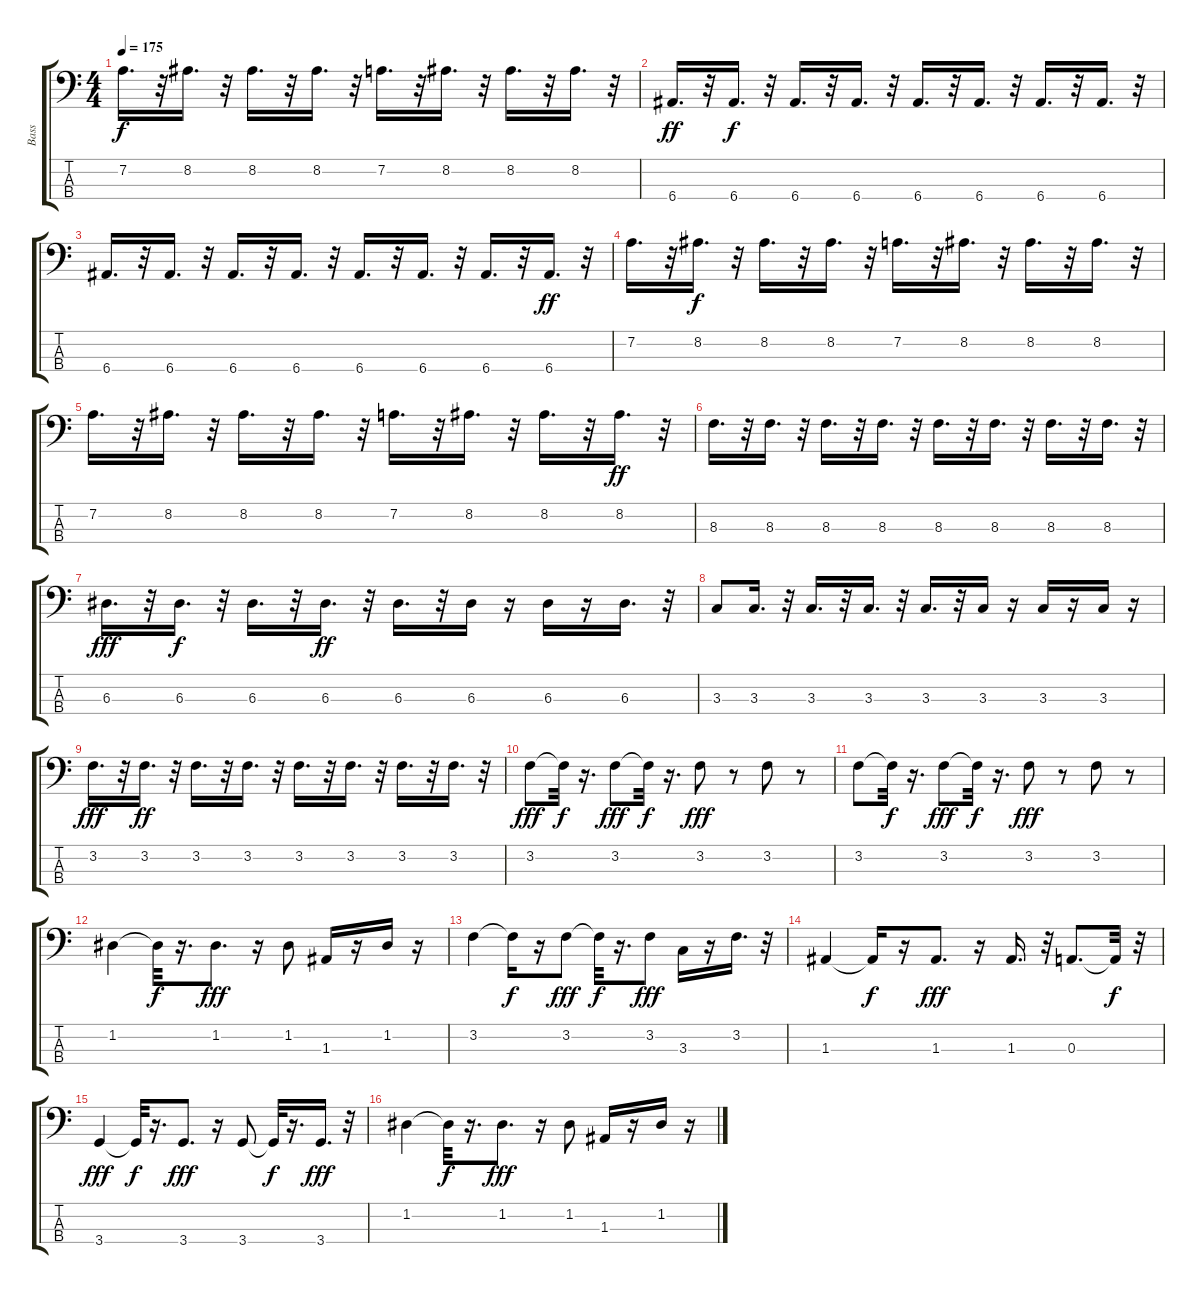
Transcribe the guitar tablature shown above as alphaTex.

\track ("Bass" "Bass") {instrument electricbasspick}
\staff {score tabs}
\tuning (G2 D2 A1 E1) {hide}
\ts (4 4)
\tempo 175
\clef f4
\ks c
7.2.16{d dy f} r.32 8.2.16{d} r.32 8.2.16{d} r.32 8.2.16{d} r.32 7.2.16{d} r.32 8.2.16{d} r.32 8.2.16{d} r.32 8.2.16{d} r.32 |
6.4.16{d dy ff} r.32 6.4.16{d dy f} r.32 6.4.16{d} r.32 6.4.16{d} r.32 6.4.16{d} r.32 6.4.16{d} r.32 6.4.16{d} r.32 6.4.16{d} r.32 |
6.4.16{d} r.32 6.4.16{d} r.32 6.4.16{d} r.32 6.4.16{d} r.32 6.4.16{d} r.32 6.4.16{d} r.32 6.4.16{d} r.32 6.4.16{d dy ff} r.32 |
7.2.16{d} r.32 8.2.16{d dy f} r.32 8.2.16{d} r.32 8.2.16{d} r.32 7.2.16{d} r.32 8.2.16{d} r.32 8.2.16{d} r.32 8.2.16{d} r.32 |
7.2.16{d} r.32 8.2.16{d} r.32 8.2.16{d} r.32 8.2.16{d} r.32 7.2.16{d} r.32 8.2.16{d} r.32 8.2.16{d} r.32 8.2.16{d dy ff} r.32 |
8.3.16{d} r.32 8.3.16{d} r.32 8.3.16{d} r.32 8.3.16{d} r.32 8.3.16{d} r.32 8.3.16{d} r.32 8.3.16{d} r.32 8.3.16{d} r.32 |
6.3.16{d dy fff} r.32 6.3.16{d dy f} r.32 6.3.16{d} r.32 6.3.16{d dy ff} r.32 6.3.16{d} r.32 6.3.16 r.16 6.3.16 r.16 6.3.16{d} r.32 |
3.3.8 3.3.16{d} r.32 3.3.16{d} r.32 3.3.16{d} r.32 3.3.16{d} r.32 3.3.16 r.16 3.3.16 r.16 3.3.16 r.16 |
3.2.16{d dy fff} r.32 3.2.16{d dy ff} r.32 3.2.16{d} r.32 3.2.16{d} r.32 3.2.16{d} r.32 3.2.16{d} r.32 3.2.16{d} r.32 3.2.16{d} r.32 |
3.2.8{dy fff} 3.2{t}.32{dy f} r.16{d} 3.2.8{dy fff} 3.2{t}.32{dy f} r.16{d} 3.2.8{dy fff} r.8 3.2.8 r.8 |
3.2.8 3.2{t}.32{dy f} r.16{d} 3.2.8{dy fff} 3.2{t}.32{dy f} r.16{d} 3.2.8{dy fff} r.8 3.2.8 r.8 |
1.2.4 1.2{t}.32{dy f} r.16{d} 1.2.8{d dy fff} r.16 1.2.8 1.3.16 r.16 1.2.16 r.16 |
3.2.4 3.2{t}.16{dy f} r.16 3.2.8{dy fff} 3.2{t}.32{dy f} r.16{d} 3.2.8{dy fff} 3.3.16 r.16 3.2.16{d} r.32 |
1.3.4 1.3{t}.16{dy f} r.16 1.3.8{d dy fff} r.16 1.3.16{d} r.32 0.3.8{d} 0.3{t}.32{dy f} r.32 |
3.4.4{dy fff} 3.4{t}.32{dy f} r.16{d} 3.4.8{d dy fff} r.16 3.4.8 3.4{t}.32{dy f} r.16{d} 3.4.16{d dy fff} r.32 |
1.2.4 1.2{t}.32{dy f} r.16{d} 1.2.8{d dy fff} r.16 1.2.8 1.3.16 r.16 1.2.16 r.16
